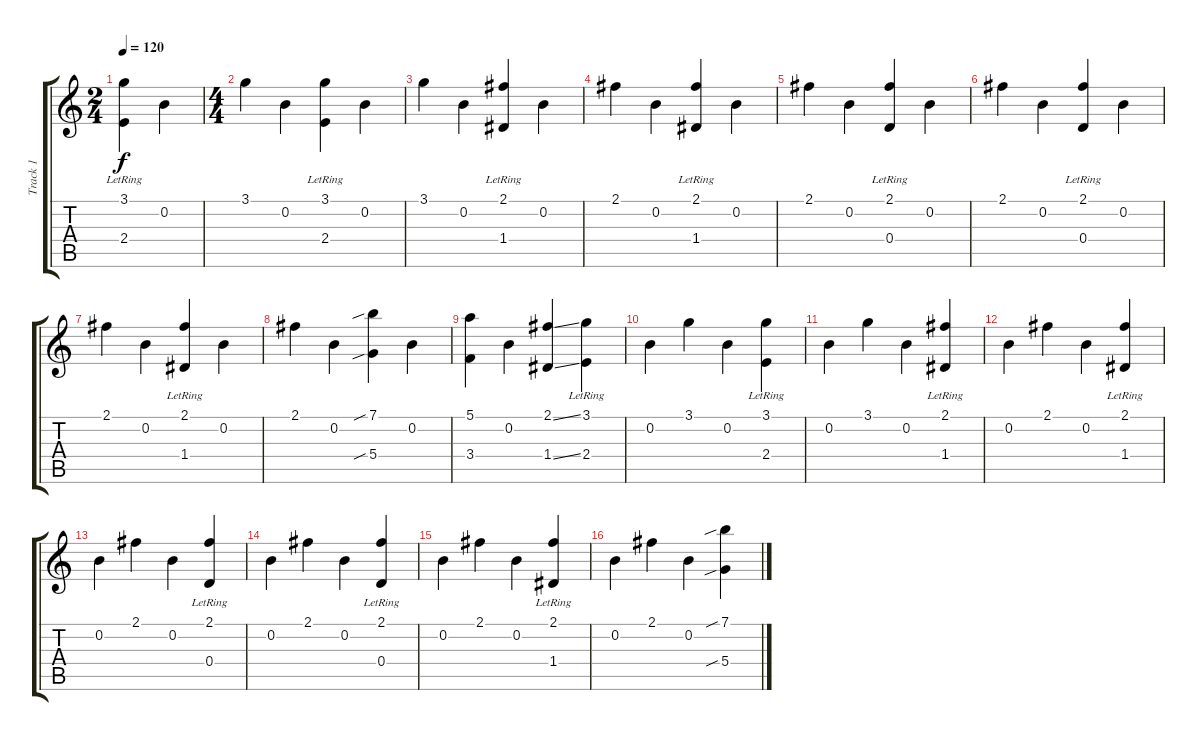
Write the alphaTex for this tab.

\track ("Track 1" "Track 1") {instrument acousticguitarsteel}
\staff {score tabs}
\tuning (E4 B3 G3 D3 A2 E2) {hide}
\ts (2 4)
\tempo 120
\clef g2
\ks c
(3.1 2.4{lr}).4{dy f} 0.2.4 |
\ts (4 4)
3.1.4 0.2.4 (3.1 2.4{lr}).4 0.2.4 |
3.1.4 0.2.4 (2.1 1.4{lr}).4 0.2.4 |
2.1.4 0.2.4 (2.1 1.4{lr}).4 0.2.4 |
2.1.4 0.2.4 (2.1 0.4{lr}).4 0.2.4 |
2.1.4 0.2.4 (2.1 0.4{lr}).4 0.2.4 |
2.1.4 0.2.4 (2.1 1.4{lr}).4 0.2.4 |
2.1.4 0.2.4 (7.1{sib} 5.4{sib}).4 0.2.4 |
(5.1 3.4).4 0.2.4 (2.1{ss} 1.4{ss}).4 (3.1 2.4{lr}).4 |
0.2.4 3.1.4 0.2.4 (3.1 2.4{lr}).4 |
0.2.4 3.1.4 0.2.4 (2.1 1.4{lr}).4 |
0.2.4 2.1.4 0.2.4 (2.1 1.4{lr}).4 |
0.2.4 2.1.4 0.2.4 (2.1 0.4{lr}).4 |
0.2.4 2.1.4 0.2.4 (2.1 0.4{lr}).4 |
0.2.4 2.1.4 0.2.4 (2.1 1.4{lr}).4 |
0.2.4 2.1.4 0.2.4 (7.1{sib} 5.4{sib}).4
